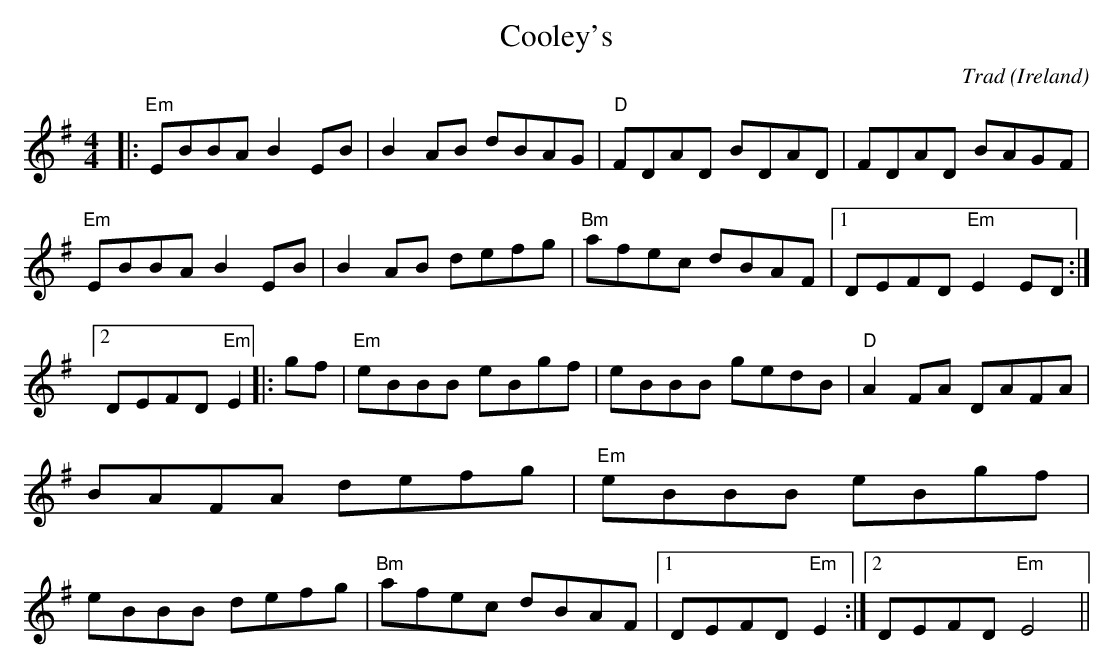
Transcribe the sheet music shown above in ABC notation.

X:1
T:Cooley's
C:Trad
O:Ireland
M:4/4
L:1/8
E:9
K:G
|:"Em"EBBA B2 EB|B2 AB dBAG|"D"FDAD BDAD|FDAD BAGF|\
"Em"EBBA B2 EB|B2AB defg|"Bm"afec dBAF|1 DEFD "Em"E2ED :|2 DEFD "Em"E2|:\
gf|"Em"eBBB eBgf|eBBB gedB|"D"A2FA DAFA|BAFA defg|\
"Em"eBBB eBgf|eBBB defg|"Bm"afec dBAF|1 DEFD "Em"E2 :|2 DEFD "Em"E4||**
